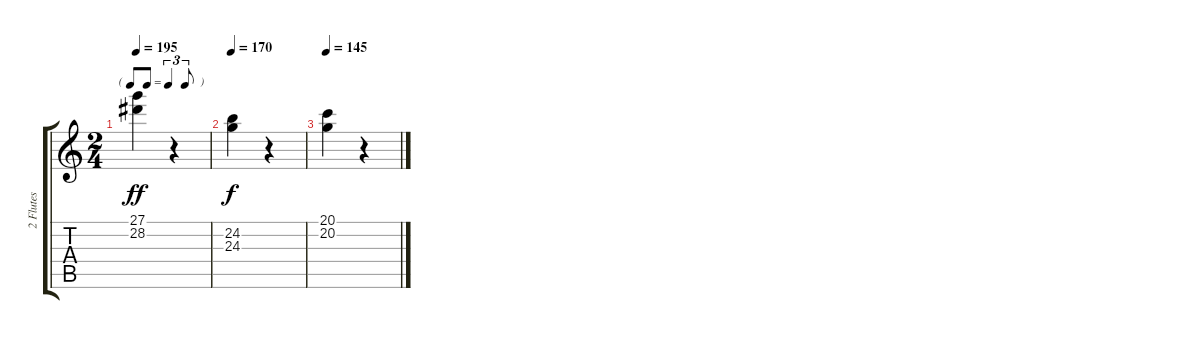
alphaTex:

\track ("2 Flutes" "2 Flutes") {instrument flute}
\staff {score tabs}
\tuning (E4 B3 G3 D3 A2 E2) {hide}
\ts (2 4)
\tf triplet8th
\tempo 195
\clef g2
\ks c
(27.1 28.2).4{dy ff} r.4 |
\tempo 170
(24.2 24.3).4{dy f} r.4 |
\tempo 145
(20.1 20.2).4 r.4
